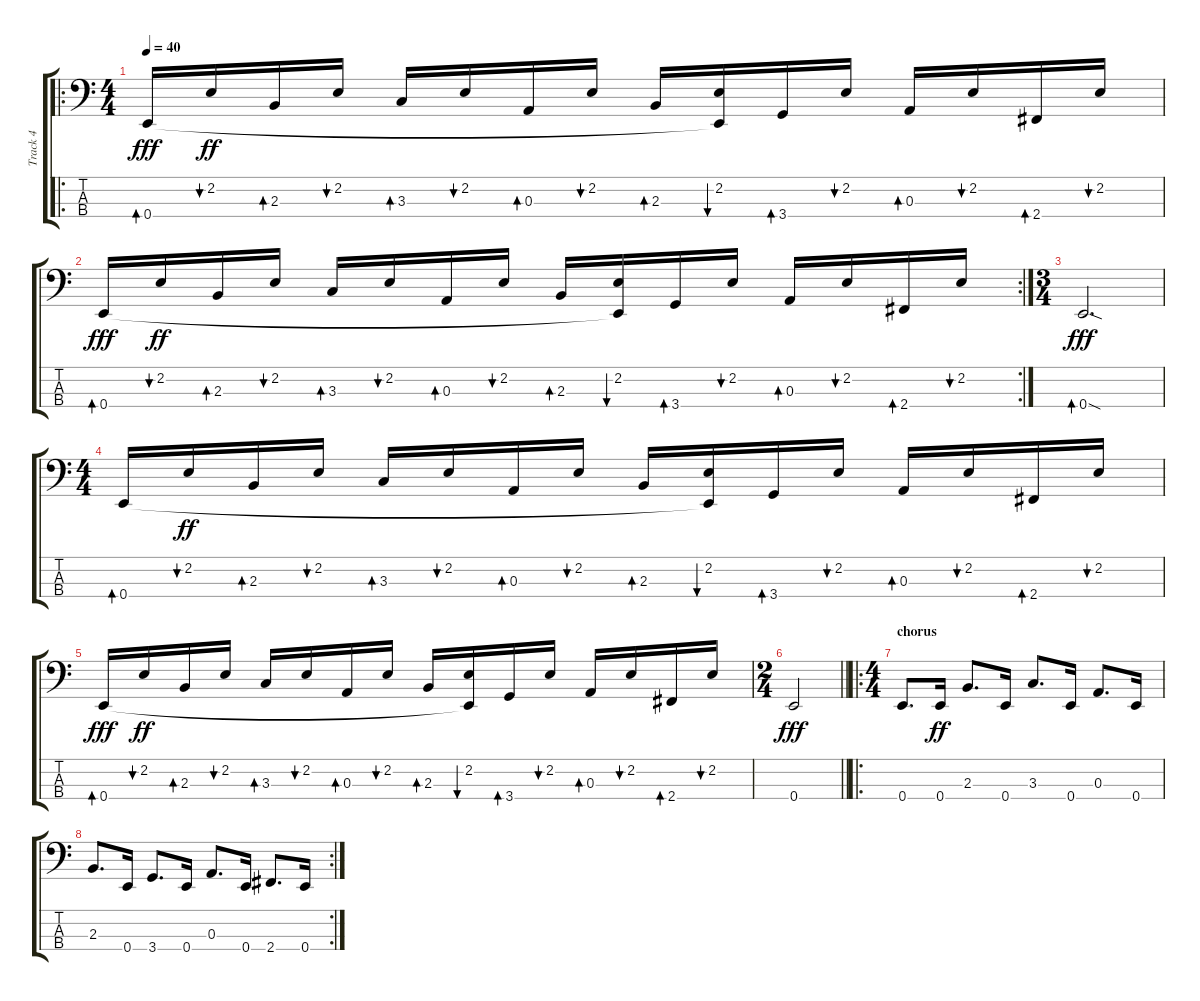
\track ("Track 4" "Track 4") {instrument electricbassfinger}
\staff {score tabs}
\tuning (G2 D2 A1 E1) {hide}
\ro
\ts (4 4)
\tempo 40
\clef f4
\ks c
0.4.16{bd 480 dy fff} 2.2.16{bu 120 dy ff} 2.3.16{bd 120} 2.2.16{bu 120} 3.3.16{bd 120} 2.2.16{bu 120} 0.3.16{bd 120} 2.2.16{bu 120} 2.3.16{bd 60} (2.2 0.4{t}).16{bu 60} 3.4.16{bd 60} 2.2.16{bu 60} 0.3.16{bd 60} 2.2.16{bu 60} 2.4.16{bd 60} 2.2.16{bu 60} |
\rc 2
0.4.16{bd 480 dy fff} 2.2.16{bu 120 dy ff} 2.3.16{bd 120} 2.2.16{bu 120} 3.3.16{bd 120} 2.2.16{bu 120} 0.3.16{bd 120} 2.2.16{bu 120} 2.3.16{bd 60} (2.2 0.4{t}).16{bu 60} 3.4.16{bd 60} 2.2.16{bu 60} 0.3.16{bd 60} 2.2.16{bu 60} 2.4.16{bd 60} 2.2.16{bu 60} |
\ts (3 4)
0.4{sod}.2{d bd 480 dy fff} |
\ts (4 4)
0.4.16{bd 480} 2.2.16{bu 120 dy ff} 2.3.16{bd 120} 2.2.16{bu 120} 3.3.16{bd 120} 2.2.16{bu 120} 0.3.16{bd 120} 2.2.16{bu 120} 2.3.16{bd 60} (2.2 0.4{t}).16{bu 60} 3.4.16{bd 60} 2.2.16{bu 60} 0.3.16{bd 60} 2.2.16{bu 60} 2.4.16{bd 60} 2.2.16{bu 60} |
0.4.16{bd 480 dy fff} 2.2.16{bu 120 dy ff} 2.3.16{bd 120} 2.2.16{bu 120} 3.3.16{bd 120} 2.2.16{bu 120} 0.3.16{bd 120} 2.2.16{bu 120} 2.3.16{bd 60} (2.2 0.4{t}).16{bu 60} 3.4.16{bd 60} 2.2.16{bu 60} 0.3.16{bd 60} 2.2.16{bu 60} 2.4.16{bd 60} 2.2.16{bu 60} |
\ts (2 4)
\barLineRight lightlight
0.4.2{dy fff} |
\ro
\ts (4 4)
\section ("" "chorus")
0.4.8{d} 0.4.16{dy ff} 2.3.8{d} 0.4.16 3.3.8{d} 0.4.16 0.3.8{d} 0.4.16 |
\rc 2
2.3.8{d} 0.4.16 3.4.8{d} 0.4.16 0.3.8{d} 0.4.16 2.4.8{d} 0.4.16
